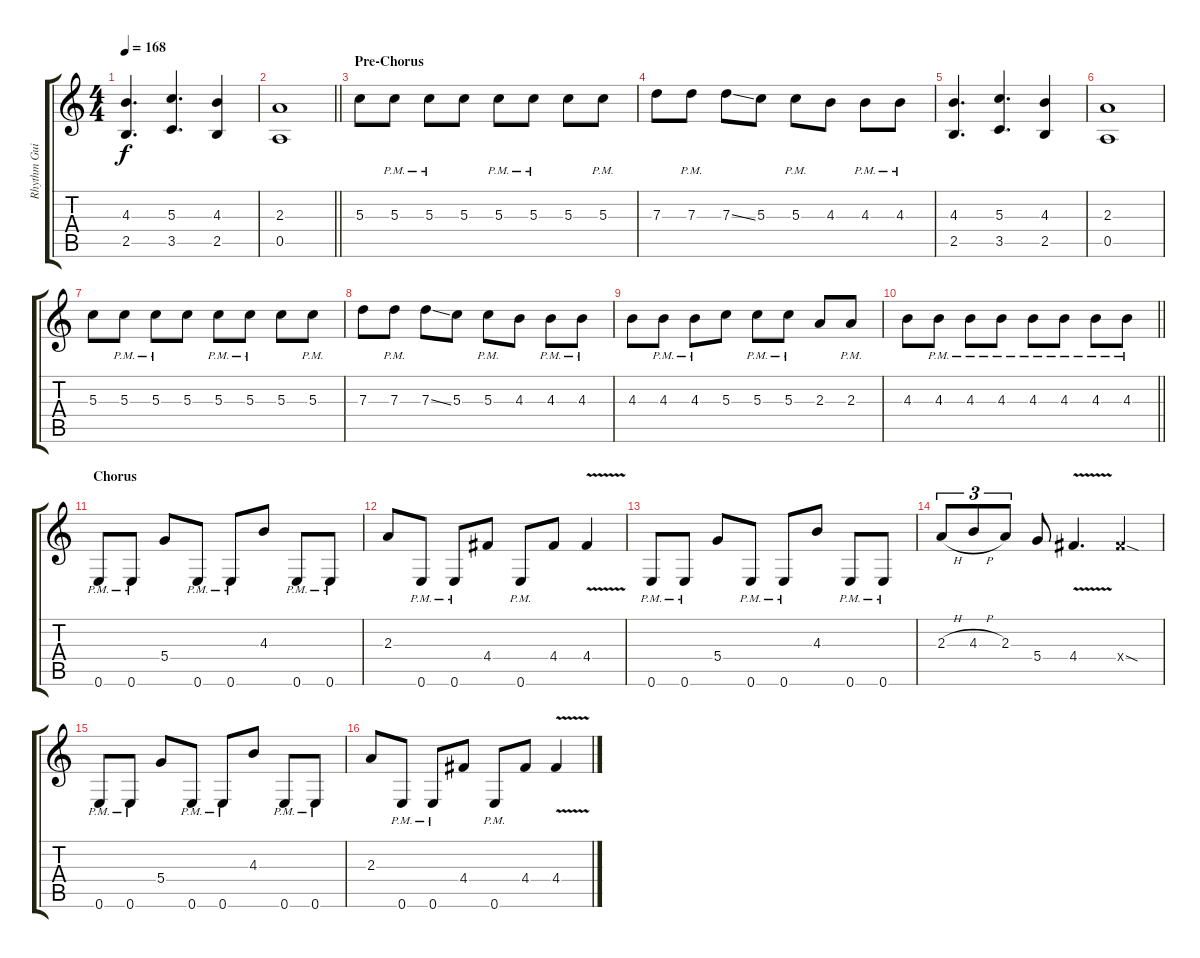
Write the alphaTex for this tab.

\track ("Rhythm Guitar II" "Rhythm Gui") {instrument overdrivenguitar}
\staff {score tabs}
\tuning (E4 B3 G3 D3 A2 E2) {hide}
\ts (4 4)
\tempo 168
\clef g2
\ks c
(4.3 2.5).4{d dy f} (5.3 3.5).4{d} (4.3 2.5).4 |
\barLineRight lightlight
(2.3 0.5).1 |
\section ("" "Pre-Chorus")
5.3.8 5.3{pm}.8 5.3{pm}.8 5.3.8 5.3{pm}.8 5.3{pm}.8 5.3.8 5.3{pm}.8 |
7.3.8 7.3{pm}.8 7.3{ss}.8 5.3.8 5.3{pm}.8 4.3.8 4.3{pm}.8 4.3{pm}.8 |
(4.3 2.5).4{d} (5.3 3.5).4{d} (4.3 2.5).4 |
(2.3 0.5).1 |
5.3.8 5.3{pm}.8 5.3{pm}.8 5.3.8 5.3{pm}.8 5.3{pm}.8 5.3.8 5.3{pm}.8 |
7.3.8 7.3{pm}.8 7.3{ss}.8 5.3.8 5.3{pm}.8 4.3.8 4.3{pm}.8 4.3{pm}.8 |
4.3.8 4.3{pm}.8 4.3{pm}.8 5.3.8 5.3{pm}.8 5.3{pm}.8 2.3.8 2.3{pm}.8 |
\barLineRight lightlight
4.3.8 4.3{pm}.8 4.3{pm}.8 4.3{pm}.8 4.3{pm}.8 4.3{pm}.8 4.3{pm}.8 4.3{pm}.8 |
\section ("" "Chorus")
0.6{pm}.8 0.6{pm}.8 5.4.8 0.6{pm}.8 0.6{pm}.8 4.3.8 0.6{pm}.8 0.6{pm}.8 |
2.3.8 0.6{pm}.8 0.6{pm}.8 4.4.8 0.6{pm}.8 4.4.8 4.4{v}.4 |
0.6{pm}.8 0.6{pm}.8 5.4.8 0.6{pm}.8 0.6{pm}.8 4.3.8 0.6{pm}.8 0.6{pm}.8 |
2.3{h}.8{tu (3 2)} 4.3{h}.8{tu (3 2)} 2.3.8{tu (3 2)} 5.4.8 4.4{v}.4{d} 4.4{sod x}.4 |
0.6{pm}.8 0.6{pm}.8 5.4.8 0.6{pm}.8 0.6{pm}.8 4.3.8 0.6{pm}.8 0.6{pm}.8 |
2.3.8 0.6{pm}.8 0.6{pm}.8 4.4.8 0.6{pm}.8 4.4.8 4.4{v}.4
